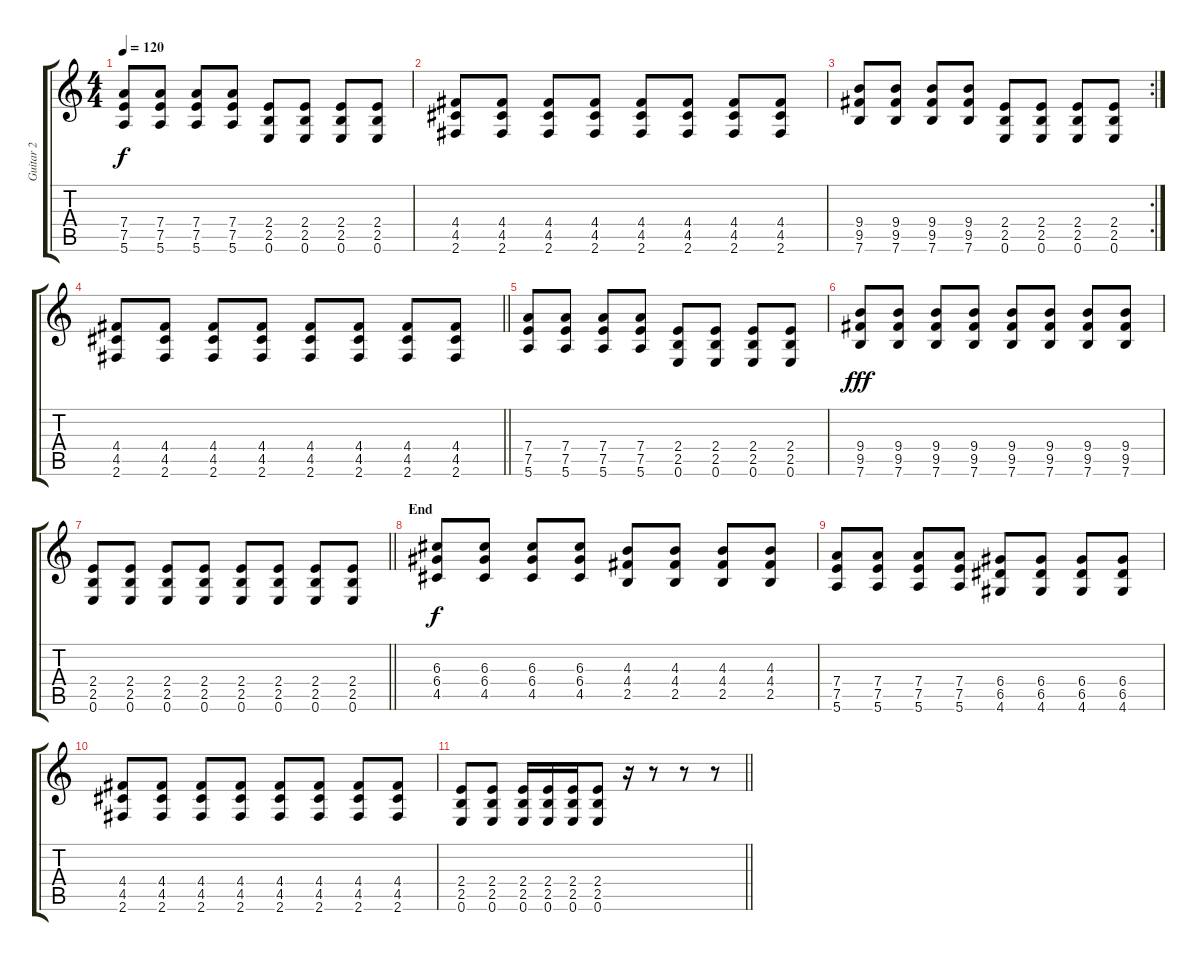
\track ("Guitar 2" "Guitar 2") {instrument distortionguitar}
\staff {score tabs}
\tuning (E4 B3 G3 D3 A2 E2) {hide}
\ts (4 4)
\tempo 120
\clef g2
\ks c
(7.4 7.5 5.6).8{dy f} (7.4 7.5 5.6).8 (7.4 7.5 5.6).8 (7.4 7.5 5.6).8 (2.4 2.5 0.6).8 (2.4 2.5 0.6).8 (2.4 2.5 0.6).8 (2.4 2.5 0.6).8 |
(4.4 4.5 2.6).8 (4.4 4.5 2.6).8 (4.4 4.5 2.6).8 (4.4 4.5 2.6).8 (4.4 4.5 2.6).8 (4.4 4.5 2.6).8 (4.4 4.5 2.6).8 (4.4 4.5 2.6).8 |
\rc 2
(9.4 9.5 7.6).8 (9.4 9.5 7.6).8 (9.4 9.5 7.6).8 (9.4 9.5 7.6).8 (2.4 2.5 0.6).8 (2.4 2.5 0.6).8 (2.4 2.5 0.6).8 (2.4 2.5 0.6).8 |
\barLineRight lightlight
(4.4 4.5 2.6).8 (4.4 4.5 2.6).8 (4.4 4.5 2.6).8 (4.4 4.5 2.6).8 (4.4 4.5 2.6).8 (4.4 4.5 2.6).8 (4.4 4.5 2.6).8 (4.4 4.5 2.6).8 |
(7.4 7.5 5.6).8 (7.4 7.5 5.6).8 (7.4 7.5 5.6).8 (7.4 7.5 5.6).8 (2.4 2.5 0.6).8 (2.4 2.5 0.6).8 (2.4 2.5 0.6).8 (2.4 2.5 0.6).8 |
(9.4 9.5 7.6).8{dy fff} (9.4 9.5 7.6).8 (9.4 9.5 7.6).8 (9.4 9.5 7.6).8 (9.4 9.5 7.6).8 (9.4 9.5 7.6).8 (9.4 9.5 7.6).8 (9.4 9.5 7.6).8 |
\barLineRight lightlight
(2.4 2.5 0.6).8 (2.4 2.5 0.6).8 (2.4 2.5 0.6).8 (2.4 2.5 0.6).8 (2.4 2.5 0.6).8 (2.4 2.5 0.6).8 (2.4 2.5 0.6).8 (2.4 2.5 0.6).8 |
\section ("" "End")
(6.3 6.4 4.5).8{dy f} (6.3 6.4 4.5).8 (6.3 6.4 4.5).8 (6.3 6.4 4.5).8 (4.3 4.4 2.5).8 (4.3 4.4 2.5).8 (4.3 4.4 2.5).8 (4.3 4.4 2.5).8 |
(7.4 7.5 5.6).8 (7.4 7.5 5.6).8 (7.4 7.5 5.6).8 (7.4 7.5 5.6).8 (6.4 6.5 4.6).8 (6.4 6.5 4.6).8 (6.4 6.5 4.6).8 (6.4 6.5 4.6).8 |
(4.4 4.5 2.6).8 (4.4 4.5 2.6).8 (4.4 4.5 2.6).8 (4.4 4.5 2.6).8 (4.4 4.5 2.6).8 (4.4 4.5 2.6).8 (4.4 4.5 2.6).8 (4.4 4.5 2.6).8 |
\barLineRight lightlight
(2.4 2.5 0.6).8 (2.4 2.5 0.6).8 (2.4 2.5 0.6).16 (2.4 2.5 0.6).16 (2.4 2.5 0.6).16 (2.4 2.5 0.6).8 r.16 r.8 r.8 r.8
